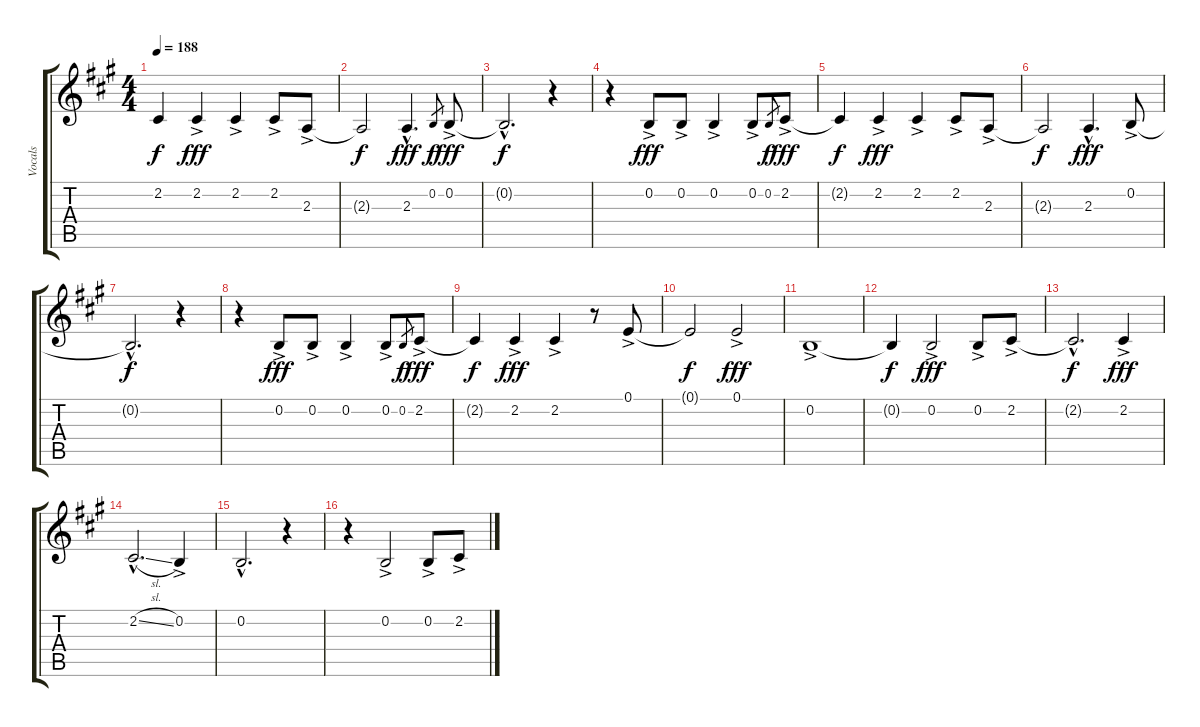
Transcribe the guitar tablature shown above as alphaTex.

\track ("Vocals" "Vocals") {instrument stringensemble1}
\staff {score tabs}
\tuning (E4 B3 G3 D3 A2 E2) {hide}
\ts (4 4)
\tempo 188
\clef g2
\ks f#minor
2.2{t}.4{dy f} 2.2{ac}.4{dy fff} 2.2{ac}.4 2.2{ac}.8 2.3{ac}.8 |
2.3{t}.2{dy f} 2.3{hac}.4{d dy fff} 0.2.8{gr dy f} 0.2{ac}.8{dy fff} |
0.2{hac t}.2{d dy f} r.4 |
r.4 0.2{ac}.8{dy fff} 0.2{ac}.8 0.2{ac}.4 0.2{ac}.8 0.2.8{gr dy f} 2.2{ac}.8{dy fff} |
2.2{t}.4{dy f} 2.2{ac}.4{dy fff} 2.2{ac}.4 2.2{ac}.8 2.3{ac}.8 |
2.3{t}.2{dy f} 2.3{hac}.4{d dy fff} 0.2{ac}.8 |
0.2{hac t}.2{d dy f} r.4 |
r.4 0.2{ac}.8{dy fff} 0.2{ac}.8 0.2{ac}.4 0.2{ac}.8 0.2.8{gr dy f} 2.2{ac}.8{dy fff} |
2.2{t}.4{dy f} 2.2{ac}.4{dy fff} 2.2{ac}.4 r.8 0.1{ac}.8 |
0.1{t}.2{dy f} 0.1{ac}.2{dy fff} |
0.2{ac}.1 |
0.2{t}.4{dy f} 0.2{ac}.2{dy fff} 0.2{ac}.8 2.2{ac}.8 |
2.2{hac t}.2{d dy f} 2.2{ac}.4{dy fff} |
2.2{sl hac}.2{d} 0.2{ac}.4 |
0.2{hac}.2{d} r.4 |
r.4 0.2{ac}.2 0.2{ac}.8 2.2{ac}.8
